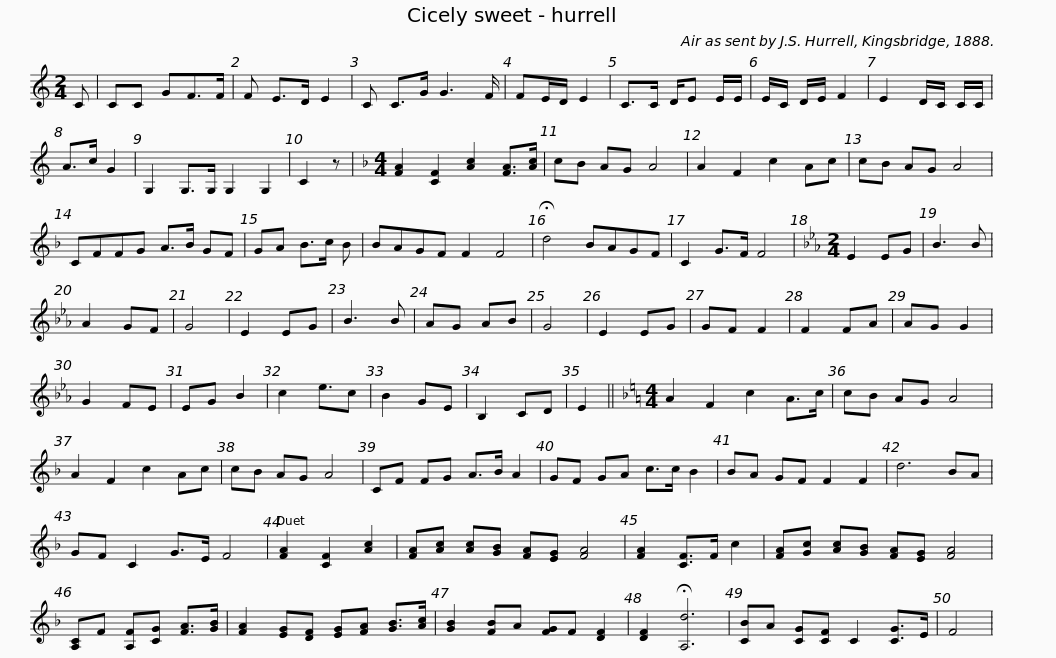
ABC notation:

X:1
L:1/8
M:2/4
I:linebreak $
K:C
V:1 treble
V:1
 C | CC GF>F | F E>D E2 | C C>G G3 F/ | FE/D/ E2 | %5
 C>C D/E E/E/ | E/C/ D/E/ F2 | E2 D/C/ C/C/ | A>c G2 |$ G,2 G,>G, G,2 G,2 | %10
 C2 z |[K:F][M:4/4] [FA]2 [CF]2 [Ac]2 [FA]>[Ac] | cB AG A4 | A2 F2 c2 Ac | cB AG A4 | %15
 CFFG A>B GF |$ GA B>c B | BAGF F2 F4 | !fermata!d4 BAGF | C2 G>F F4 | %20
[K:Eb][M:2/4] E2 EG | B3 B | A2 GF | G4 | E2 EG | %25
 B3 B |$ AG AB | G4 | E2 EG | GF F2 | %30
 F2 FA | AG G2 | G2 FE | EG B2 | c2 e3/2c | %35
 B2 GE | B,2 CD | E2 ||$[K:F][M:4/4] A2 F2 c2 A>c | cB AG A4 | %40
 A2 F2 c2 Ac | cB AG A4 | CF FG A>B A2 | GF GA c>c B2 | BA GF F2 F2 |$ %45
 d6 BA | GF C2 G>E F4 | [FA]2 [CF]2 [Ac]2 | [FA][Ac] [Ac][GB] [FA][EG] [FA]4 | [FA]2 [CF]>F c2 | %50
 [FA][Gc] [Ac][GB] [FA][EG] [FA]4 | [A,C]F [A,F][CG] [FA]>[GB] |$ [FA]2 [EG][DF] [EG][FA] [GB]>[Ac] | [GB]2 [FB]A [FG]F [DF]2 | [DF]2 !fermata![A,d]6 | %55
 [CB]A [CG][CF] C2 [CG]>E | F4 | %57
